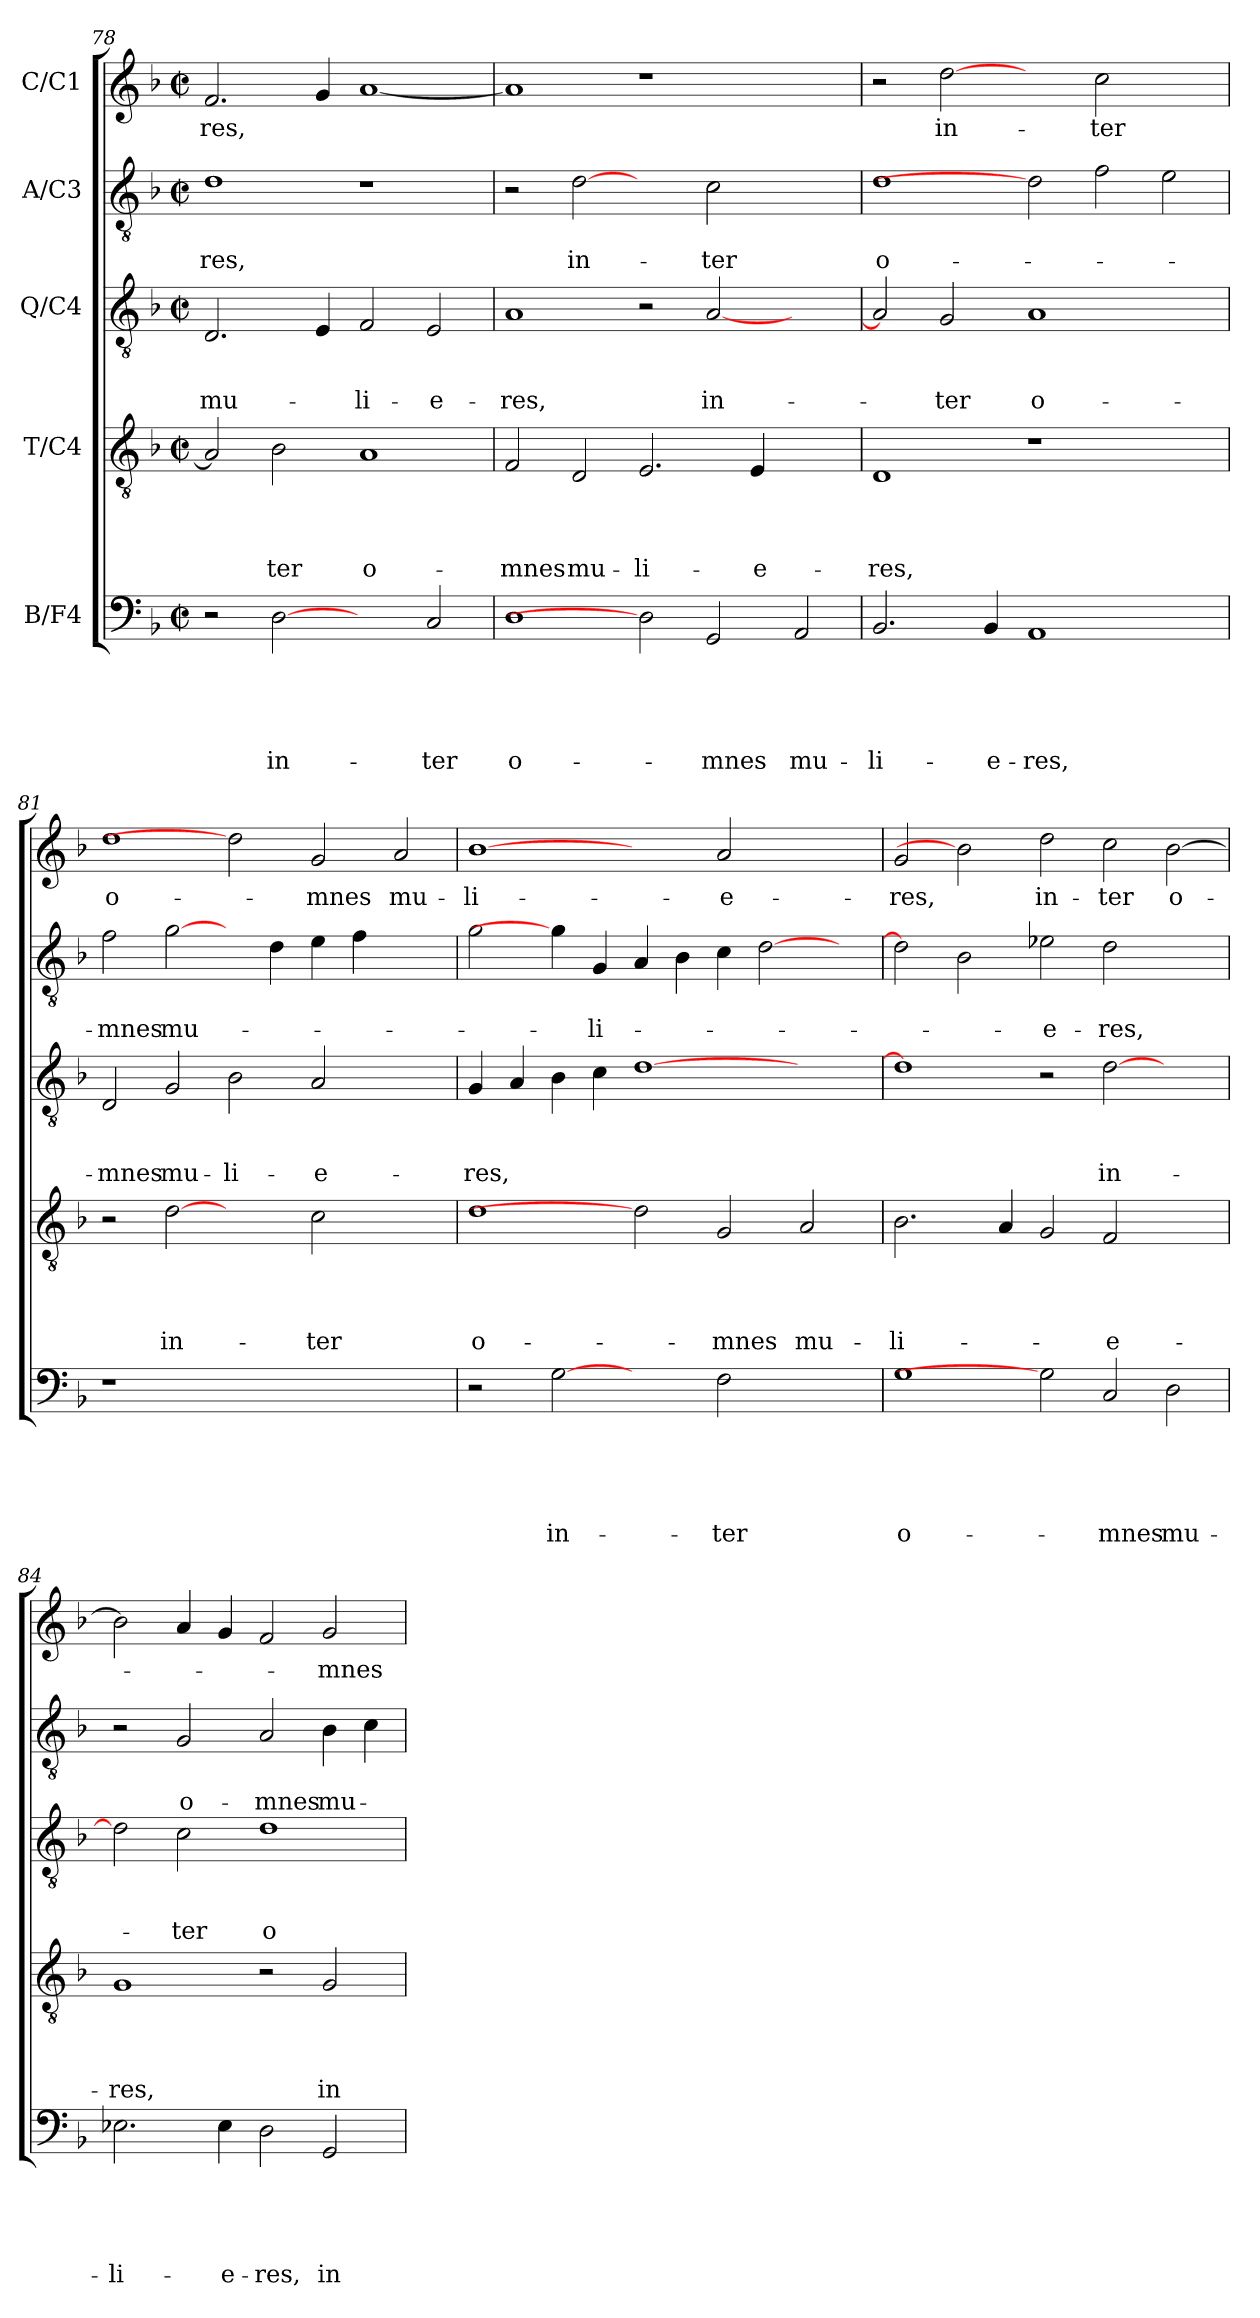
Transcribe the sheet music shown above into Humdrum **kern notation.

**kern	**text	**text	**text	**text	**text	**kern	**text	**text	**text	**text	**kern	**text	**text	**text	**kern	**text	**text	**kern	**text
*part5	*part5	*part5	*part5	*part5	*part5	*part4	*part4	*part4	*part4	*part4	*part3	*part3	*part3	*part3	*part2	*part2	*part2	*part1	*part1
*staff5	*staff5	*staff5	*staff5	*staff5	*staff5	*staff4	*staff4	*staff4	*staff4	*staff4	*staff3	*staff3	*staff3	*staff3	*staff2	*staff2	*staff2	*staff1	*staff1
*I"B/F4	*	*	*	*	*	*I"T/C4	*	*	*	*	*I"Q/C4	*	*	*	*I"A/C3	*	*	*I"C/C1	*
*clefF4	*	*	*	*	*	*clefGv2	*	*	*	*	*clefGv2	*	*	*	*clefGv2	*	*	*clefG2	*
*k[b-]	*	*	*	*	*	*k[b-]	*	*	*	*	*k[b-]	*	*	*	*k[b-]	*	*	*k[b-]	*
*F:	*	*	*	*	*	*F:	*	*	*	*	*F:	*	*	*	*F:	*	*	*F:	*
*M2/2	*	*	*	*	*	*M2/2	*	*	*	*	*M2/2	*	*	*	*M2/2	*	*	*M2/2	*
*met(c|)	*	*	*	*	*	*met(c|)	*	*	*	*	*met(c|)	*	*	*	*met(c|)	*	*	*met(c|)	*
=78	=78	=78	=78	=78	=78	=78	=78	=78	=78	=78	=78	=78	=78	=78	=78	=78	=78	=78	=78
!	!	!	!	!	!	!	!	!	!	!	!	!	!	!LO:LY:b	!	!	!LO:LY:b	!	!LO:LY:b
2r	.	.	.	.	.	2A/]	.	.	.	.	2.D/	.	.	mu-	1d	.	-res,	2.f/	-res,
!	!	!	!	!	!LO:LY:b	!	!	!	!	!LO:LY:b	!	!	!	!	!	!	!	!	!
[2D	.	.	.	.	in-	2B-\	.	.	.	-ter	.	.	.	.	.	.	.	.	.
.	.	.	.	.	.	.	.	.	.	.	4E/	.	.	.	.	.	.	4g/	.
!	!	!	!	!	!	!	!	!	!	!LO:LY:b	!	!	!	!LO:LY:b	!	!	!	!	!
2ryy	.	.	.	.	.	1A	.	.	.	o-	2F/	.	.	-li-	1r	.	.	[1a	.
!	!	!	!	!	!LO:LY:b	!	!	!	!	!	!	!	!	!LO:LY:b	!	!	!	!	!
2C/	.	.	.	.	-ter	.	.	.	.	.	2E/	.	.	-e-	.	.	.	.	.
=79	=79	=79	=79	=79	=79	=79	=79	=79	=79	=79	=79	=79	=79	=79	=79	=79	=79	=79	=79
!	!	!	!	!	!LO:LY:b	!	!	!	!	!LO:LY:b	!	!	!	!LO:LY:b	!	!	!	!	!
1D	.	.	.	.	o-	2F/	.	.	.	-mnes	1A	.	.	-res,	2r	.	.	1a]	.
!	!	!	!	!	!	!	!	!	!	!LO:LY:b	!	!	!	!	!	!	!LO:LY:b	!	!
.	.	.	.	.	.	2D/	.	.	.	mu-	.	.	.	.	[2d	.	in-	.	.
!	!	!	!	!	!	!	!	!	!	!LO:LY:b	!	!	!	!	!	!	!	!	!
2D]	.	.	.	.	.	2.E/	.	.	.	-li-	2r	.	.	.	2ryy	.	.	1r	.
!	!	!	!	!	!LO:LY:b	!	!	!	!	!	!	!	!	!LO:LY:b	!	!	!LO:LY:b	!	!
2GG/	.	.	.	.	-mnes	.	.	.	.	.	[2A/	.	.	in-	2c\	.	-ter	.	.
!	!	!	!	!	!	!	!	!	!	!LO:LY:b	!	!	!	!	!	!	!	!	!
.	.	.	.	.	.	4E/	.	.	.	-e-	.	.	.	.	.	.	.	.	.
!	!	!	!	!	!LO:LY:b	!	!	!	!	!	!	!	!	!	!	!	!	!	!
2AA/	.	.	.	.	mu-	2ryy	.	.	.	.	2ryy	.	.	.	2ryy	.	.	2ryy	.
=80	=80	=80	=80	=80	=80	=80	=80	=80	=80	=80	=80	=80	=80	=80	=80	=80	=80	=80	=80
!	!	!	!	!	!LO:LY:b	!	!	!	!	!LO:LY:b	!	!	!	!	!	!	!LO:LY:b	!	!
2.BB-/	.	.	.	.	-li-	1D	.	.	.	-res,	2A/]	.	.	.	1d	.	o-	2r	.
!	!	!	!	!	!	!	!	!	!	!	!	!	!	!LO:LY:b	!	!	!	!	!LO:LY:b
.	.	.	.	.	.	.	.	.	.	.	2G/	.	.	-ter	.	.	.	[2dd	in-
!	!	!	!	!	!LO:LY:b	!	!	!	!	!	!	!	!	!	!	!	!	!	!
4BB-/	.	.	.	.	-e-	.	.	.	.	.	.	.	.	.	.	.	.	.	.
!	!	!	!	!	!LO:LY:b	!	!	!	!	!	!	!	!	!LO:LY:b	!	!	!	!	!
1AA	.	.	.	.	-res,	1r	.	.	.	.	1A	.	.	o-	2d]	.	.	2ryy	.
!	!	!	!	!	!	!	!	!	!	!	!	!	!	!	!	!	!	!	!LO:LY:b
.	.	.	.	.	.	.	.	.	.	.	.	.	.	.	2f\	.	.	2cc\	-ter
2ryy	.	.	.	.	.	2ryy	.	.	.	.	2ryy	.	.	.	2e\	.	.	2ryy	.
!!LO:PB:g=z
=81	=81	=81	=81	=81	=81	=81	=81	=81	=81	=81	=81	=81	=81	=81	=81	=81	=81	=81	=81
!	!	!	!	!	!	!	!	!	!	!	!	!	!	!LO:LY:b	!	!	!LO:LY:b	!	!LO:LY:b
1r	.	.	.	.	.	2r	.	.	.	.	2D/	.	.	-mnes	2f\	.	-mnes	1dd	o-
!	!	!	!	!	!	!	!	!	!	!LO:LY:b	!	!	!	!LO:LY:b	!	!	!LO:LY:b	!	!
.	.	.	.	.	.	[2d	.	.	.	in-	2G/	.	.	mu-	[2g\	.	mu-	.	.
!	!	!	!	!	!	!	!	!	!	!	!	!	!	!LO:LY:b	!	!	!	!	!
1.ryy	.	.	.	.	.	2ryy	.	.	.	.	2B-\	.	.	-li-	4ryy	.	.	2dd]	.
.	.	.	.	.	.	.	.	.	.	.	.	.	.	.	4d\	.	.	.	.
!	!	!	!	!	!	!	!	!	!	!LO:LY:b	!	!	!	!LO:LY:b	!	!	!	!	!LO:LY:b
.	.	.	.	.	.	2c\	.	.	.	-ter	2A/	.	.	-e-	4e\	.	.	2g/	-mnes
.	.	.	.	.	.	.	.	.	.	.	.	.	.	.	4f\	.	.	.	.
!	!	!	!	!	!	!	!	!	!	!	!	!	!	!	!	!	!	!	!LO:LY:b
.	.	.	.	.	.	2ryy	.	.	.	.	2ryy	.	.	.	2ryy	.	.	2a/	mu-
=82	=82	=82	=82	=82	=82	=82	=82	=82	=82	=82	=82	=82	=82	=82	=82	=82	=82	=82	=82
!	!	!	!	!	!	!	!	!	!	!LO:LY:b	!	!	!	!LO:LY:b	!	!	!	!	!LO:LY:b
2r	.	.	.	.	.	1d	.	.	.	o-	4G/	.	.	-res,	2g\	.	.	[1b-	-li-
.	.	.	.	.	.	.	.	.	.	.	4A/	.	.	.	.	.	.	.	.
!	!	!	!	!	!LO:LY:b	!	!	!	!	!	!	!	!	!	!	!	!	!	!
[2G	.	.	.	.	in-	.	.	.	.	.	4B-\	.	.	.	4g\]	.	.	.	.
!	!	!	!	!	!	!	!	!	!	!	!	!	!	!	!	!	!LO:LY:b	!	!
.	.	.	.	.	.	.	.	.	.	.	4c\	.	.	.	4G/	.	-li-	.	.
2ryy	.	.	.	.	.	2d]	.	.	.	.	[1d	.	.	.	4A/	.	.	2ryy	.
.	.	.	.	.	.	.	.	.	.	.	.	.	.	.	4B-\	.	.	.	.
!	!	!	!	!	!LO:LY:b	!	!	!	!	!LO:LY:b	!	!	!	!	!	!	!	!	!LO:LY:b
2F\	.	.	.	.	-ter	2G/	.	.	.	-mnes	.	.	.	.	4c\	.	.	2a/	-e-
.	.	.	.	.	.	.	.	.	.	.	.	.	.	.	[2d\	.	.	.	.
!	!	!	!	!	!	!	!	!	!	!LO:LY:b	!	!	!	!	!	!	!	!	!
2ryy	.	.	.	.	.	2A/	.	.	.	mu-	2ryy	.	.	.	.	.	.	2ryy	.
.	.	.	.	.	.	.	.	.	.	.	.	.	.	.	4ryy	.	.	.	.
=83	=83	=83	=83	=83	=83	=83	=83	=83	=83	=83	=83	=83	=83	=83	=83	=83	=83	=83	=83
!	!	!	!	!	!LO:LY:b	!	!	!	!	!LO:LY:b	!	!	!	!	!	!	!	!	!LO:LY:b
1G	.	.	.	.	o-	2.B-\	.	.	.	-li-	1d]	.	.	.	2d\]	.	.	2g/	-res,
.	.	.	.	.	.	.	.	.	.	.	.	.	.	.	2B-\	.	.	2b-]	.
.	.	.	.	.	.	4A/	.	.	.	.	.	.	.	.	.	.	.	.	.
!	!	!	!	!	!	!	!	!	!	!	!	!	!	!	!	!	!LO:LY:b	!	!LO:LY:b
2G]	.	.	.	.	.	2G/	.	.	.	.	2r	.	.	.	2e-\	.	-e-	2dd\	in-
!	!	!	!	!	!LO:LY:b	!	!	!	!	!LO:LY:b	!	!	!	!LO:LY:b	!	!	!LO:LY:b	!	!LO:LY:b
2C/	.	.	.	.	-mnes	2F/	.	.	.	-e-	[2d\	.	.	in-	2d\	.	-res,	2cc\	-ter
!	!	!	!	!	!LO:LY:b	!	!	!	!	!	!	!	!	!	!	!	!	!	!LO:LY:b
2D\	.	.	.	.	mu-	2ryy	.	.	.	.	2ryy	.	.	.	2ryy	.	.	[2b-\	o-
=84	=84	=84	=84	=84	=84	=84	=84	=84	=84	=84	=84	=84	=84	=84	=84	=84	=84	=84	=84
!	!	!	!	!	!LO:LY:b	!	!	!	!	!LO:LY:b	!	!	!	!	!	!	!	!	!
2.E-X\	.	.	.	.	-li-	1G	.	.	.	-res,	2d\]	.	.	.	2r	.	.	2b-\]	.
!	!	!	!	!	!	!	!	!	!	!	!	!	!	!LO:LY:b	!	!	!LO:LY:b	!	!
.	.	.	.	.	.	.	.	.	.	.	2c\	.	.	-ter	2G/	.	o-	4a/	.
!	!	!	!	!	!LO:LY:b	!	!	!	!	!	!	!	!	!	!	!	!	!	!
4E-\	.	.	.	.	-e-	.	.	.	.	.	.	.	.	.	.	.	.	4g/	.
!	!	!	!	!	!LO:LY:b	!	!	!	!	!	!	!	!	!LO:LY:b	!	!	!LO:LY:b	!	!
2D\	.	.	.	.	-res,	2r	.	.	.	.	1d	.	.	o-	2A/	.	-mnes	2f/	.
!	!	!	!	!	!LO:LY:b	!	!	!	!	!LO:LY:b	!	!	!	!	!	!	!LO:LY:b	!	!LO:LY:b
2GG/	.	.	.	.	in-	2G/	.	.	.	in-	.	.	.	.	4B-\	.	mu-	2g/	-mnes
.	.	.	.	.	.	.	.	.	.	.	.	.	.	.	4c\	.	.	.	.
=	=	=	=	=	=	=	=	=	=	=	=	=	=	=	=	=	=	=	=
*-	*-	*-	*-	*-	*-	*-	*-	*-	*-	*-	*-	*-	*-	*-	*-	*-	*-	*-	*-
